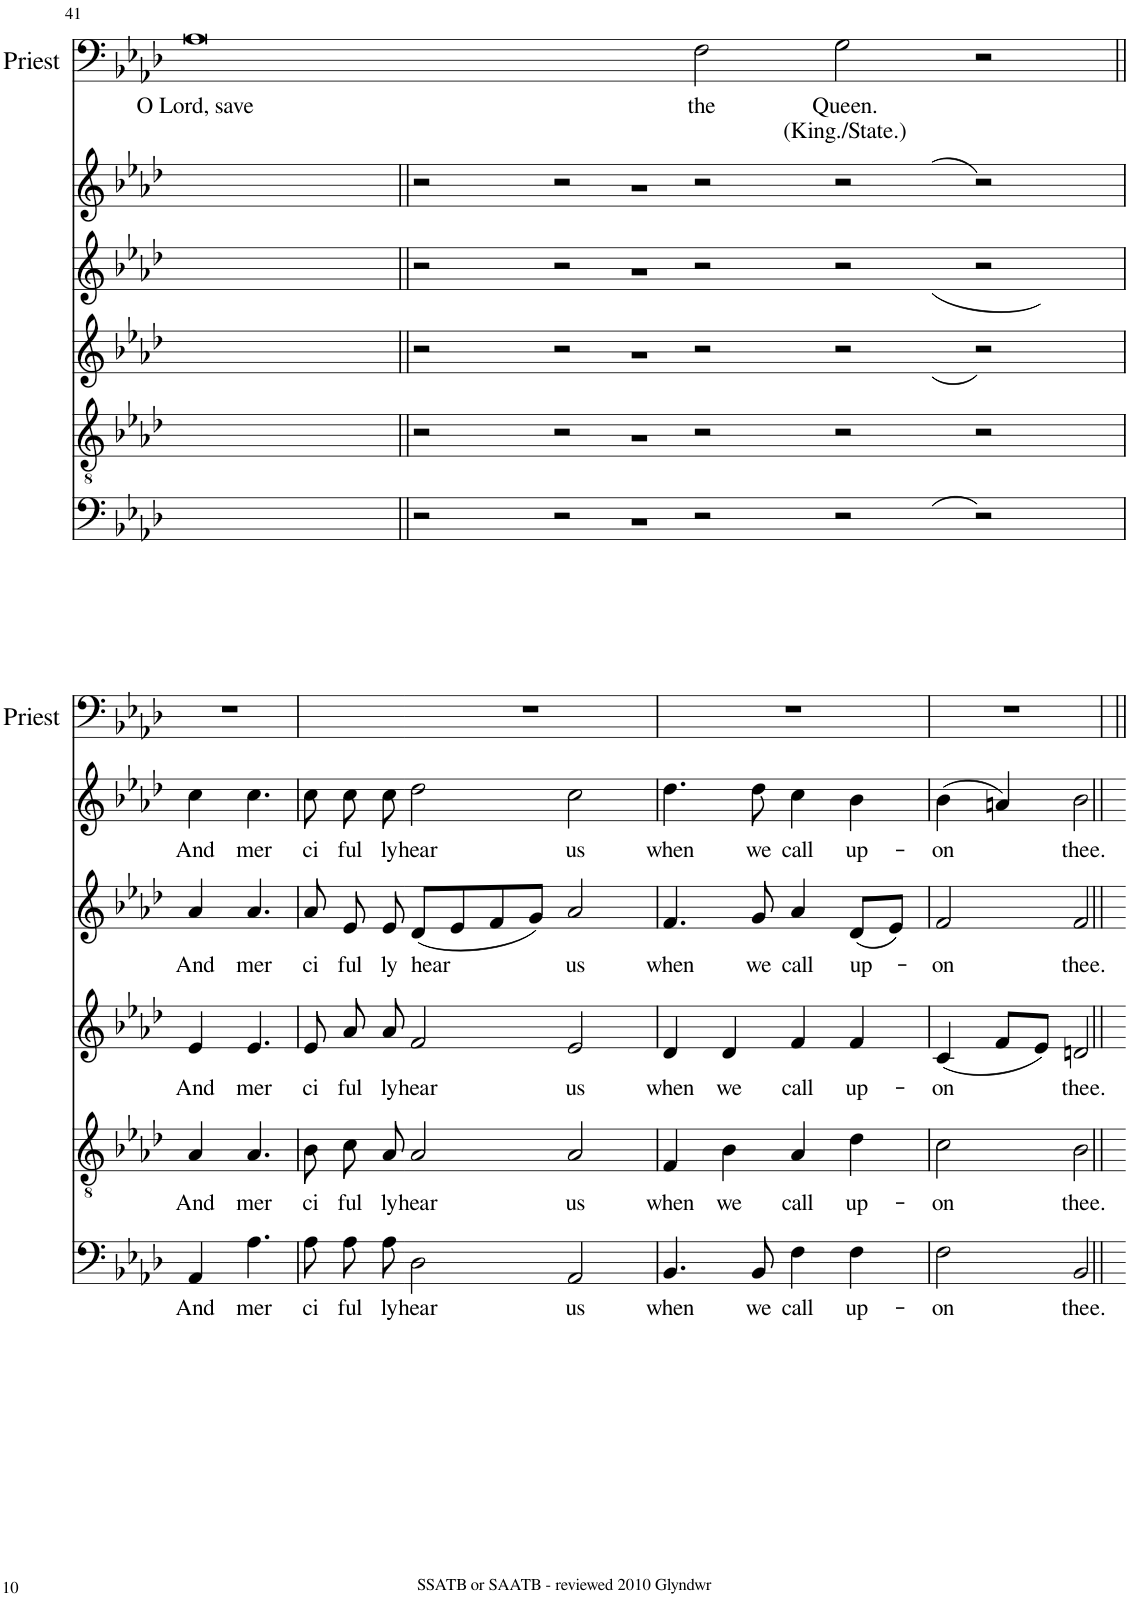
**kern	**text	**kern	**text	**kern	**text	**kern	**text	**kern	**text	**kern	**text	**text
*part6	*part6	*part5	*part5	*part4	*part4	*part3	*part3	*part2	*part2	*part1	*part1	*part1
*staff6	*staff6	*staff5	*staff5	*staff4	*staff4	*staff3	*staff3	*staff2	*staff2	*staff1	*staff1	*staff1
*I"Bass	*	*I"Tenor	*	*I"Alto	*	*I"Alto	*	*I"Soprano	*	*I"Priest	*	*
*	*	*	*	*	*	*	*	*	*	*I'Priest	*	*
!!LO:PB:g=z
*clefF4	*	*clefGv2	*	*clefG2	*	*clefG2	*	*clefG2	*	*clefF4	*	*
*k[b-e-a-d-]	*	*k[b-e-a-d-]	*	*k[b-e-a-d-]	*	*k[b-e-a-d-]	*	*k[b-e-a-d-]	*	*k[b-e-a-d-]	*	*
=41	=41	=41	=41	=41	=41	=41	=41	=41	=41	=41	=41	=41
!	!	!	!	!	!	!	!	!	!	!	!LO:LY:b	!
1r	.	1r	.	1r	.	1r	.	1r	.	[1A-	O Lord, save	.
2r	.	2r	.	2r	.	2r	.	2r	.	1ryy	.	.
2r	.	2r	.	2r	.	2r	.	2r	.	.	.	.
!	!	!	!	!	!	!	!	!	!	!	!LO:LY:b	!
2r	.	2r	.	2r	.	2r	.	2r	.	2F\	the	.
!	!	!	!	!	!	!	!	!	!	!	!LO:LY:b	!LO:LY:b
2r	.	2r	.	2r	.	2r	.	2r	.	2G\	Queen.	(King./State.)
2r	.	2r	.	2r	.	2r	.	2r	.	2r	.	.
!!LO:LB:g=z
=42||	=42||	=42||	=42||	=42||	=42||	=42||	=42||	=42||	=42||	=42||	=42||	=42||
!	!LO:LY:b	!	!LO:LY:b	!	!LO:LY:b	!	!LO:LY:b	!	!LO:LY:b	!	!	!
4AA-/	And	4A-/	And	4e-/	And	4a-/	And	4cc\	And	1r	.	.
!	!LO:LY:b	!	!LO:LY:b	!	!LO:LY:b	!	!LO:LY:b	!	!LO:LY:b	!	!	!
4.A-\	mer-	4.A-/	mer-	4.e-/	mer-	4.a-/	mer-	4.cc\	mer-	.	.	.
!	!LO:LY:b	!	!LO:LY:b	!	!LO:LY:b	!	!LO:LY:b	!	!LO:LY:b	!	!	!
8A-\	-ci-	8B-\	-ci-	8e-/	-ci-	8a-/	-ci-	8cc\	-ci-	.	.	.
!	!LO:LY:b	!	!LO:LY:b	!	!LO:LY:b	!	!LO:LY:b	!	!LO:LY:b	!	!	!
8A-\	-ful-	8c\	-ful-	8a-/	-ful-	8e-/	-ful-	8cc\	-ful-	.	.	.
!	!LO:LY:b	!	!LO:LY:b	!	!LO:LY:b	!	!LO:LY:b	!	!LO:LY:b	!	!	!
8A-\	-ly	8A-/	-ly	8a-/	-ly	8e-/	-ly	8cc\	-ly	.	.	.
1ryy	.	1ryy	.	1ryy	.	1ryy	.	1ryy	.	1A-]	.	.
=43	=43	=43	=43	=43	=43	=43	=43	=43	=43	=43	=43	=43
!	!LO:LY:b	!	!LO:LY:b	!	!LO:LY:b	!	!LO:LY:b	!	!LO:LY:b	!	!	!
2D-\	hear	2A-/	hear	2f/	hear	(8d-/L	hear	2dd-\	hear	1r	.	.
.	.	.	.	.	.	8e-/	.	.	.	.	.	.
.	.	.	.	.	.	8f/	.	.	.	.	.	.
.	.	.	.	.	.	8g/J)	.	.	.	.	.	.
!	!LO:LY:b	!	!LO:LY:b	!	!LO:LY:b	!	!LO:LY:b	!	!LO:LY:b	!	!	!
2AA-/	us	2A-/	us	2e-/	us	2a-/	us	2cc\	us	.	.	.
=44	=44	=44	=44	=44	=44	=44	=44	=44	=44	=44	=44	=44
!	!LO:LY:b	!	!LO:LY:b	!	!LO:LY:b	!	!LO:LY:b	!	!LO:LY:b	!	!	!
4.BB-/	when	4F/	when	4d-/	when	4.f/	when	4.dd-\	when	1r	.	.
!	!	!	!LO:LY:b	!	!LO:LY:b	!	!	!	!	!	!	!
.	.	4B-\	we	4d-/	we	.	.	.	.	.	.	.
!	!LO:LY:b	!	!	!	!	!	!LO:LY:b	!	!LO:LY:b	!	!	!
8BB-/	we	.	.	.	.	8g/	we	8dd-\	we	.	.	.
!	!LO:LY:b	!	!LO:LY:b	!	!LO:LY:b	!	!LO:LY:b	!	!LO:LY:b	!	!	!
4F\	call	4A-/	call	4f/	call	4a-/	call	4cc\	call	.	.	.
!	!LO:LY:b	!	!LO:LY:b	!	!LO:LY:b	!	!LO:LY:b	!	!LO:LY:b	!	!	!
4F\	up-	4d-\	up-	4f/	up-	(8d-/L	up-	4b-\	up-	.	.	.
.	.	.	.	.	.	8e-/J)	.	.	.	.	.	.
=45	=45	=45	=45	=45	=45	=45	=45	=45	=45	=45	=45	=45
!	!LO:LY:b	!	!LO:LY:b	!	!LO:LY:b	!	!LO:LY:b	!	!LO:LY:b	!	!	!
2F\	-on	2c\	-on	(4c/	-on	2f/	-on	(4b-\	-on	1r	.	.
.	.	.	.	8f/L	.	.	.	4an/)	.	.	.	.
.	.	.	.	8e-/J)	.	.	.	.	.	.	.	.
!	!LO:LY:b	!	!LO:LY:b	!	!LO:LY:b	!	!LO:LY:b	!	!LO:LY:b	!	!	!
2BB-/	thee.	2B-\	thee.	2dn/	thee.	2f/	thee.	2b-\	thee.	.	.	.
=	=	=	=	=	=	=	=	=	=	=	=	=
*-	*-	*-	*-	*-	*-	*-	*-	*-	*-	*-	*-	*-
